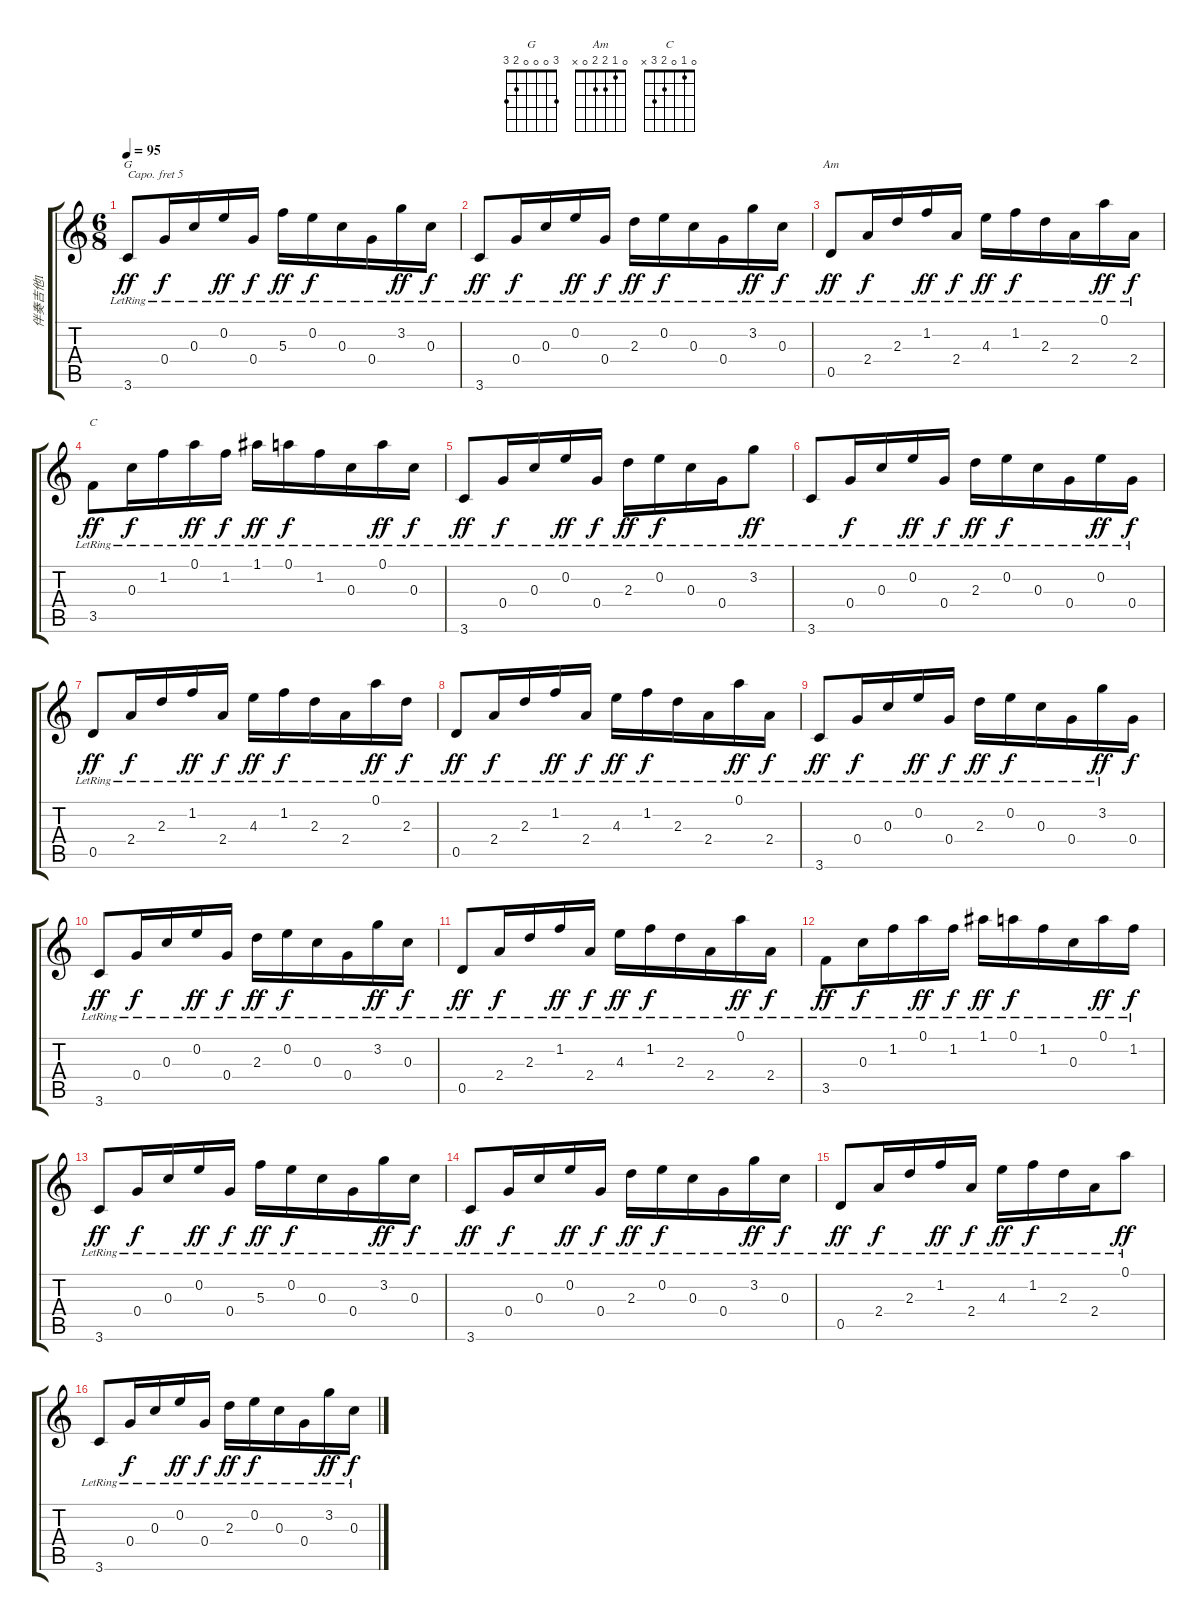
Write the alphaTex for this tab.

\track ("伴奏吉他1" "伴奏吉他1") {instrument acousticguitarsteel}
\staff {score tabs}
\capo 5
\tuning (E4 B3 G3 D3 A2 E2) {hide}
\chord ("G" 3 0 0 0 2 3)
\chord ("Am" 0 1 2 2 0 x)
\chord ("C" 0 1 0 2 3 x)
\ts (6 8)
\tempo 95
\clef g2
\ks c
3.6{lr}.8{ch "G" dy ff} 0.4{lr}.16{dy f} 0.3{lr}.16 0.2{lr}.16{dy ff} 0.4{lr}.16{dy f} 5.3{lr}.16{dy ff} 0.2{lr}.16{dy f} 0.3{lr}.16 0.4{lr}.16 3.2{lr}.16{dy ff} 0.3{lr}.16{dy f} |
3.6{lr}.8{dy ff} 0.4{lr}.16{dy f} 0.3{lr}.16 0.2{lr}.16{dy ff} 0.4{lr}.16{dy f} 2.3{lr}.16{dy ff} 0.2{lr}.16{dy f} 0.3{lr}.16 0.4{lr}.16 3.2{lr}.16{dy ff} 0.3{lr}.16{dy f} |
0.5{lr}.8{ch "Am" dy ff} 2.4{lr}.16{dy f} 2.3{lr}.16 1.2{lr}.16{dy ff} 2.4{lr}.16{dy f} 4.3{lr}.16{dy ff} 1.2{lr}.16{dy f} 2.3{lr}.16 2.4{lr}.16 0.1{lr}.16{dy ff} 2.4{lr}.16{dy f} |
3.5{lr}.8{ch "C" dy ff} 0.3{lr}.16{dy f} 1.2{lr}.16 0.1{lr}.16{dy ff} 1.2{lr}.16{dy f} 1.1{lr}.16{dy ff} 0.1{lr}.16{dy f} 1.2{lr}.16 0.3{lr}.16 0.1{lr}.16{dy ff} 0.3{lr}.16{dy f} |
3.6{lr}.8{dy ff} 0.4{lr}.16{dy f} 0.3{lr}.16 0.2{lr}.16{dy ff} 0.4{lr}.16{dy f} 2.3{lr}.16{dy ff} 0.2{lr}.16{dy f} 0.3{lr}.16 0.4{lr}.16 3.2{lr}.8{dy ff} |
3.6{lr}.8 0.4{lr}.16{dy f} 0.3{lr}.16 0.2{lr}.16{dy ff} 0.4{lr}.16{dy f} 2.3{lr}.16{dy ff} 0.2{lr}.16{dy f} 0.3{lr}.16 0.4{lr}.16 0.2{lr}.16{dy ff} 0.4{lr}.16{dy f} |
0.5{lr}.8{dy ff} 2.4{lr}.16{dy f} 2.3{lr}.16 1.2{lr}.16{dy ff} 2.4{lr}.16{dy f} 4.3{lr}.16{dy ff} 1.2{lr}.16{dy f} 2.3{lr}.16 2.4{lr}.16 0.1{lr}.16{dy ff} 2.3{lr}.16{dy f} |
0.5{lr}.8{dy ff} 2.4{lr}.16{dy f} 2.3{lr}.16 1.2{lr}.16{dy ff} 2.4{lr}.16{dy f} 4.3{lr}.16{dy ff} 1.2{lr}.16{dy f} 2.3{lr}.16 2.4{lr}.16 0.1{lr}.16{dy ff} 2.4{lr}.16{dy f} |
3.6{lr}.8{dy ff} 0.4{lr}.16{dy f} 0.3{lr}.16 0.2{lr}.16{dy ff} 0.4{lr}.16{dy f} 2.3{lr}.16{dy ff} 0.2{lr}.16{dy f} 0.3{lr}.16 0.4{lr}.16 3.2{lr}.16{dy ff} 0.4.16{dy f} |
3.6{lr}.8{dy ff} 0.4{lr}.16{dy f} 0.3{lr}.16 0.2{lr}.16{dy ff} 0.4{lr}.16{dy f} 2.3{lr}.16{dy ff} 0.2{lr}.16{dy f} 0.3{lr}.16 0.4{lr}.16 3.2{lr}.16{dy ff} 0.3{lr}.16{dy f} |
0.5{lr}.8{dy ff} 2.4{lr}.16{dy f} 2.3{lr}.16 1.2{lr}.16{dy ff} 2.4{lr}.16{dy f} 4.3{lr}.16{dy ff} 1.2{lr}.16{dy f} 2.3{lr}.16 2.4{lr}.16 0.1{lr}.16{dy ff} 2.4{lr}.16{dy f} |
3.5{lr}.8{dy ff} 0.3{lr}.16{dy f} 1.2{lr}.16 0.1{lr}.16{dy ff} 1.2{lr}.16{dy f} 1.1{lr}.16{dy ff} 0.1{lr}.16{dy f} 1.2{lr}.16 0.3{lr}.16 0.1{lr}.16{dy ff} 1.2{lr}.16{dy f} |
3.6{lr}.8{dy ff} 0.4{lr}.16{dy f} 0.3{lr}.16 0.2{lr}.16{dy ff} 0.4{lr}.16{dy f} 5.3{lr}.16{dy ff} 0.2{lr}.16{dy f} 0.3{lr}.16 0.4{lr}.16 3.2{lr}.16{dy ff} 0.3{lr}.16{dy f} |
3.6{lr}.8{dy ff} 0.4{lr}.16{dy f} 0.3{lr}.16 0.2{lr}.16{dy ff} 0.4{lr}.16{dy f} 2.3{lr}.16{dy ff} 0.2{lr}.16{dy f} 0.3{lr}.16 0.4{lr}.16 3.2{lr}.16{dy ff} 0.3{lr}.16{dy f} |
0.5{lr}.8{dy ff} 2.4{lr}.16{dy f} 2.3{lr}.16 1.2{lr}.16{dy ff} 2.4{lr}.16{dy f} 4.3{lr}.16{dy ff} 1.2{lr}.16{dy f} 2.3{lr}.16 2.4{lr}.16 0.1{lr}.8{dy ff} |
3.6{lr}.8 0.4{lr}.16{dy f} 0.3{lr}.16 0.2{lr}.16{dy ff} 0.4{lr}.16{dy f} 2.3{lr}.16{dy ff} 0.2{lr}.16{dy f} 0.3{lr}.16 0.4{lr}.16 3.2{lr}.16{dy ff} 0.3{lr}.16{dy f}
